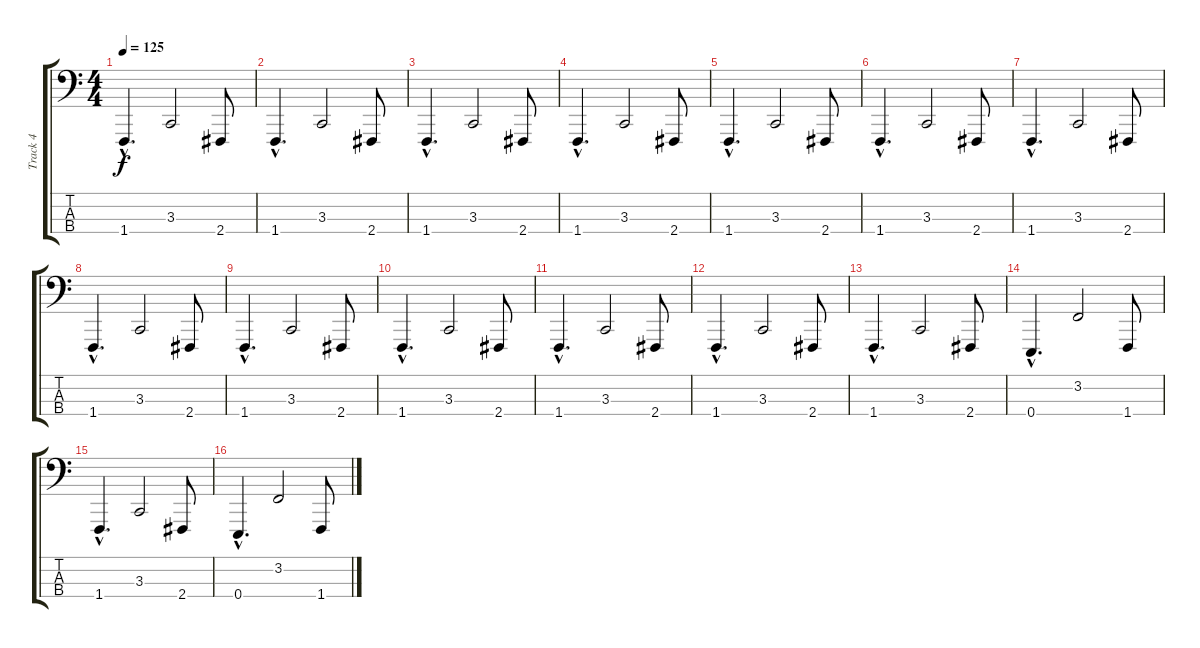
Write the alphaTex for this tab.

\track ("Track 4" "Track 4") {instrument synthvoice}
\staff {score tabs}
\tuning (G2 D2 A1 E1) {hide}
\ts (4 4)
\tempo 125
\clef f4
\ks c
1.4{hac}.4{d dy f} 3.3.2 2.4.8 |
1.4{hac}.4{d} 3.3.2 2.4.8 |
1.4{hac}.4{d} 3.3.2 2.4.8 |
1.4{hac}.4{d} 3.3.2 2.4.8 |
1.4{hac}.4{d} 3.3.2 2.4.8 |
1.4{hac}.4{d} 3.3.2 2.4.8 |
1.4{hac}.4{d} 3.3.2 2.4.8 |
1.4{hac}.4{d} 3.3.2 2.4.8 |
1.4{hac}.4{d} 3.3.2 2.4.8 |
1.4{hac}.4{d} 3.3.2 2.4.8 |
1.4{hac}.4{d} 3.3.2 2.4.8 |
1.4{hac}.4{d} 3.3.2 2.4.8 |
1.4{hac}.4{d} 3.3.2 2.4.8 |
0.4{hac}.4{d} 3.2.2 1.4.8 |
1.4{hac}.4{d} 3.3.2 2.4.8 |
0.4{hac}.4{d} 3.2.2 1.4.8
